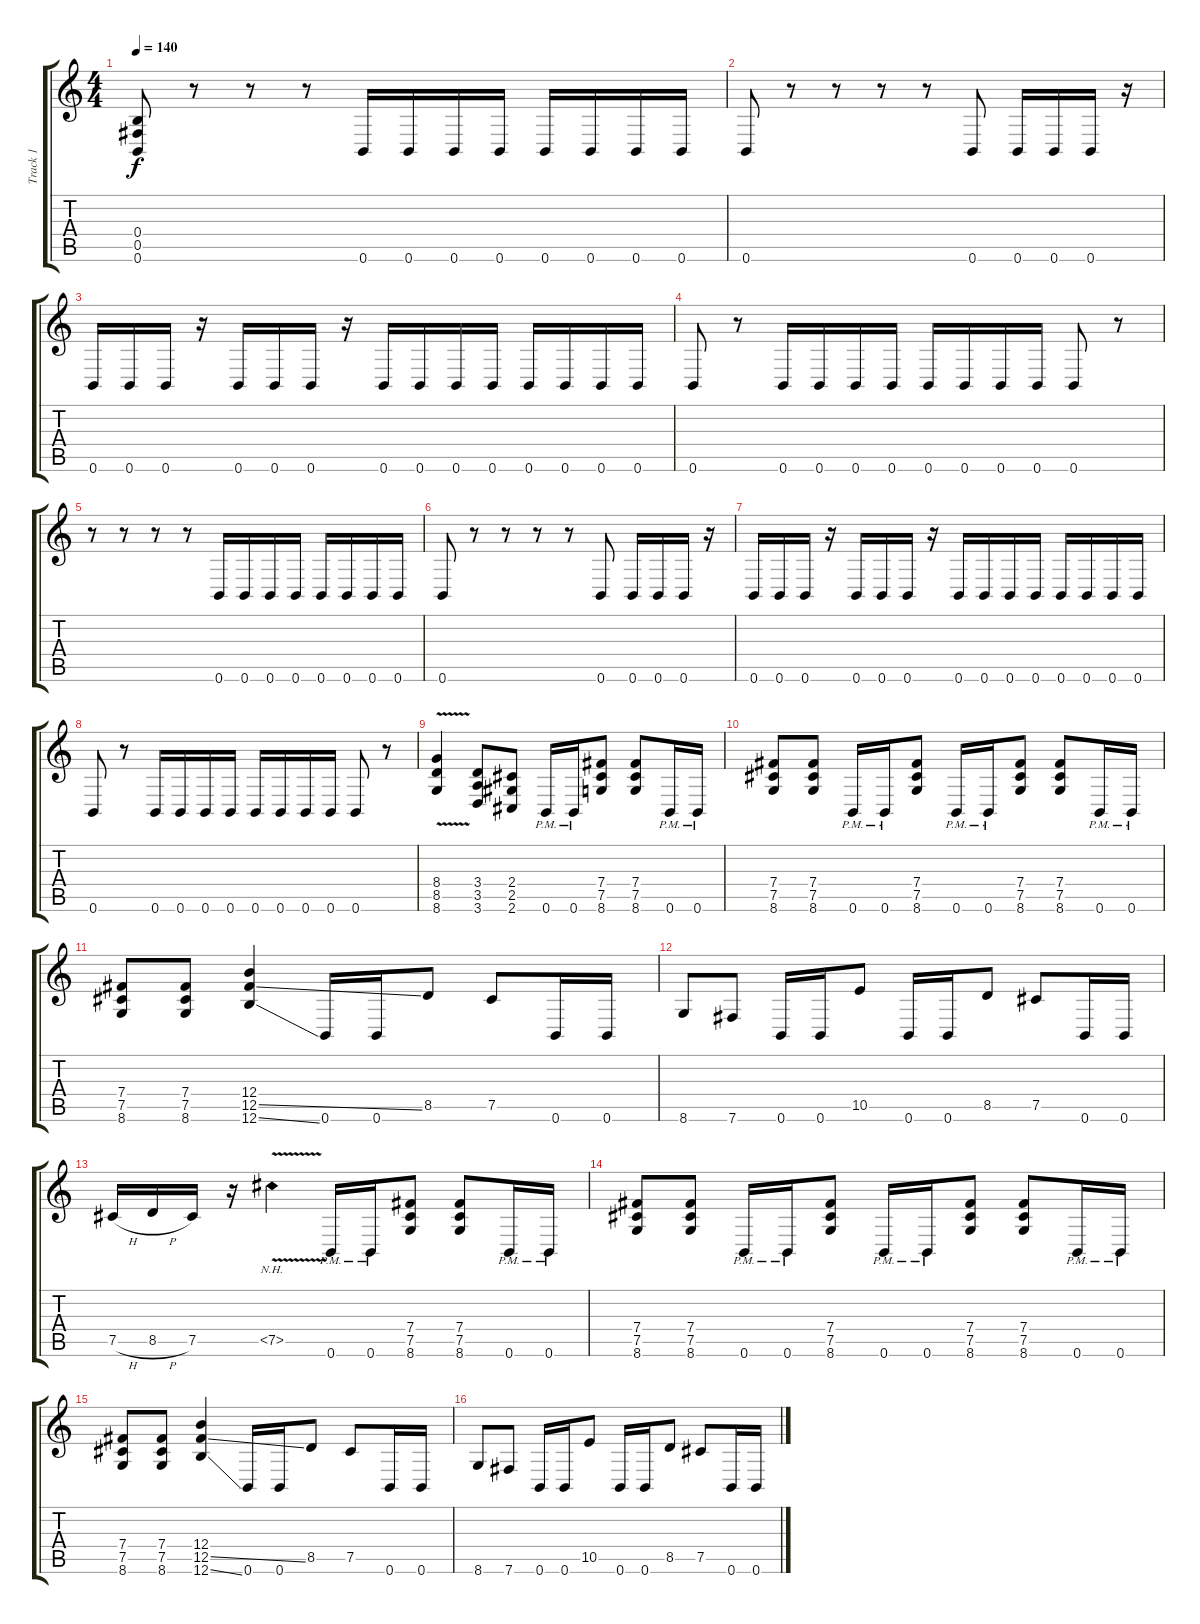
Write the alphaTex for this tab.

\track ("Track 1" "Track 1") {instrument distortionguitar}
\staff {score tabs}
\tuning (Db4 Ab3 E3 B2 Gb2 B1) {hide}
\ts (4 4)
\tempo 140
\clef g2
\ks c
(0.4 0.5 0.6).8{dy f} r.8 r.8 r.8 0.6.16 0.6.16 0.6.16 0.6.16 0.6.16 0.6.16 0.6.16 0.6.16 |
0.6.8 r.8 r.8 r.8 r.8 0.6.8 0.6.16 0.6.16 0.6.16 r.16 |
0.6.16 0.6.16 0.6.16 r.16 0.6.16 0.6.16 0.6.16 r.16 0.6.16 0.6.16 0.6.16 0.6.16 0.6.16 0.6.16 0.6.16 0.6.16 |
0.6.8 r.8 0.6.16 0.6.16 0.6.16 0.6.16 0.6.16 0.6.16 0.6.16 0.6.16 0.6.8 r.8 |
r.8 r.8 r.8 r.8 0.6.16 0.6.16 0.6.16 0.6.16 0.6.16 0.6.16 0.6.16 0.6.16 |
0.6.8 r.8 r.8 r.8 r.8 0.6.8 0.6.16 0.6.16 0.6.16 r.16 |
0.6.16 0.6.16 0.6.16 r.16 0.6.16 0.6.16 0.6.16 r.16 0.6.16 0.6.16 0.6.16 0.6.16 0.6.16 0.6.16 0.6.16 0.6.16 |
0.6.8 r.8 0.6.16 0.6.16 0.6.16 0.6.16 0.6.16 0.6.16 0.6.16 0.6.16 0.6.8 r.8 |
(8.4{v} 8.5{v} 8.6{v}).4 (3.4 3.5 3.6).8 (2.4 2.5 2.6).8 0.6{pm}.16 0.6{pm}.16 (7.4 7.5 8.6).8 (7.4 7.5 8.6).8 0.6{pm}.16 0.6{pm}.16 |
(7.4 7.5 8.6).8 (7.4 7.5 8.6).8 0.6{pm}.16 0.6{pm}.16 (7.4 7.5 8.6).8 0.6{pm}.16 0.6{pm}.16 (7.4 7.5 8.6).8 (7.4 7.5 8.6).8 0.6{pm}.16 0.6{pm}.16 |
(7.4 7.5 8.6).8 (7.4 7.5 8.6).8 (12.4 12.5{ss} 12.6{ss}).4 0.6.16 0.6.16 8.5.8 7.5.8 0.6.16 0.6.16 |
8.6.8 7.6.8 0.6.16 0.6.16 10.5.8 0.6.16 0.6.16 8.5.8 7.5.8 0.6.16 0.6.16 |
7.5{h}.16 8.5{h}.16 7.5.16 r.16 7.5{nh v}.4 0.6{pm}.16 0.6{pm}.16 (7.4 7.5 8.6).8 (7.4 7.5 8.6).8 0.6{pm}.16 0.6{pm}.16 |
(7.4 7.5 8.6).8 (7.4 7.5 8.6).8 0.6{pm}.16 0.6{pm}.16 (7.4 7.5 8.6).8 0.6{pm}.16 0.6{pm}.16 (7.4 7.5 8.6).8 (7.4 7.5 8.6).8 0.6{pm}.16 0.6{pm}.16 |
(7.4 7.5 8.6).8 (7.4 7.5 8.6).8 (12.4 12.5{ss} 12.6{ss}).4 0.6.16 0.6.16 8.5.8 7.5.8 0.6.16 0.6.16 |
8.6.8 7.6.8 0.6.16 0.6.16 10.5.8 0.6.16 0.6.16 8.5.8 7.5.8 0.6.16 0.6.16
